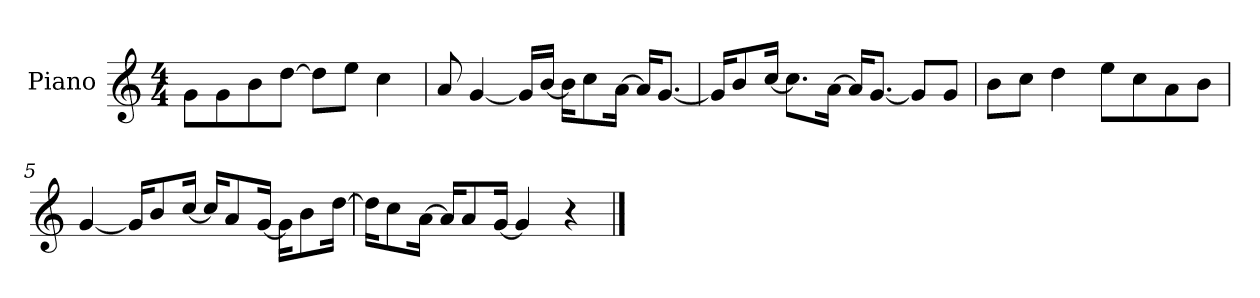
**kern
*part1
*staff1
*I"Piano
*I'P-no
*clefG2
*k[]
*M4/4
*MM90
=1
8g\L
8g\
8b\
[8dd\J
8dd\L]
8ee\J
4cc\
=2
8a/
[4g/
16g/LL]
[16b/JJ
16b\KL]
8cc\
[16a\Jk
16a/KL]
[8.g/J
=3
16g/KL]
8b/
[16cc/Jk
8.cc\L]
[16a\Jk
16a/KL]
[8.g/J
8g/L]
8g/J
=4
8b\L
8cc\J
4dd\
8ee\L
8cc\
8a\
8b\J
!!LO:LB:g=z
=5
[4g/
16g/KL]
8b/
[16cc/Jk
16cc/KL]
8a/
[16g/Jk
16g\KL]
8b\
[16dd\Jk
=6
16dd\KL]
8cc\
[16a\Jk
16a/KL]
8a/
[16g/Jk
4g/]
4r
==
*-
